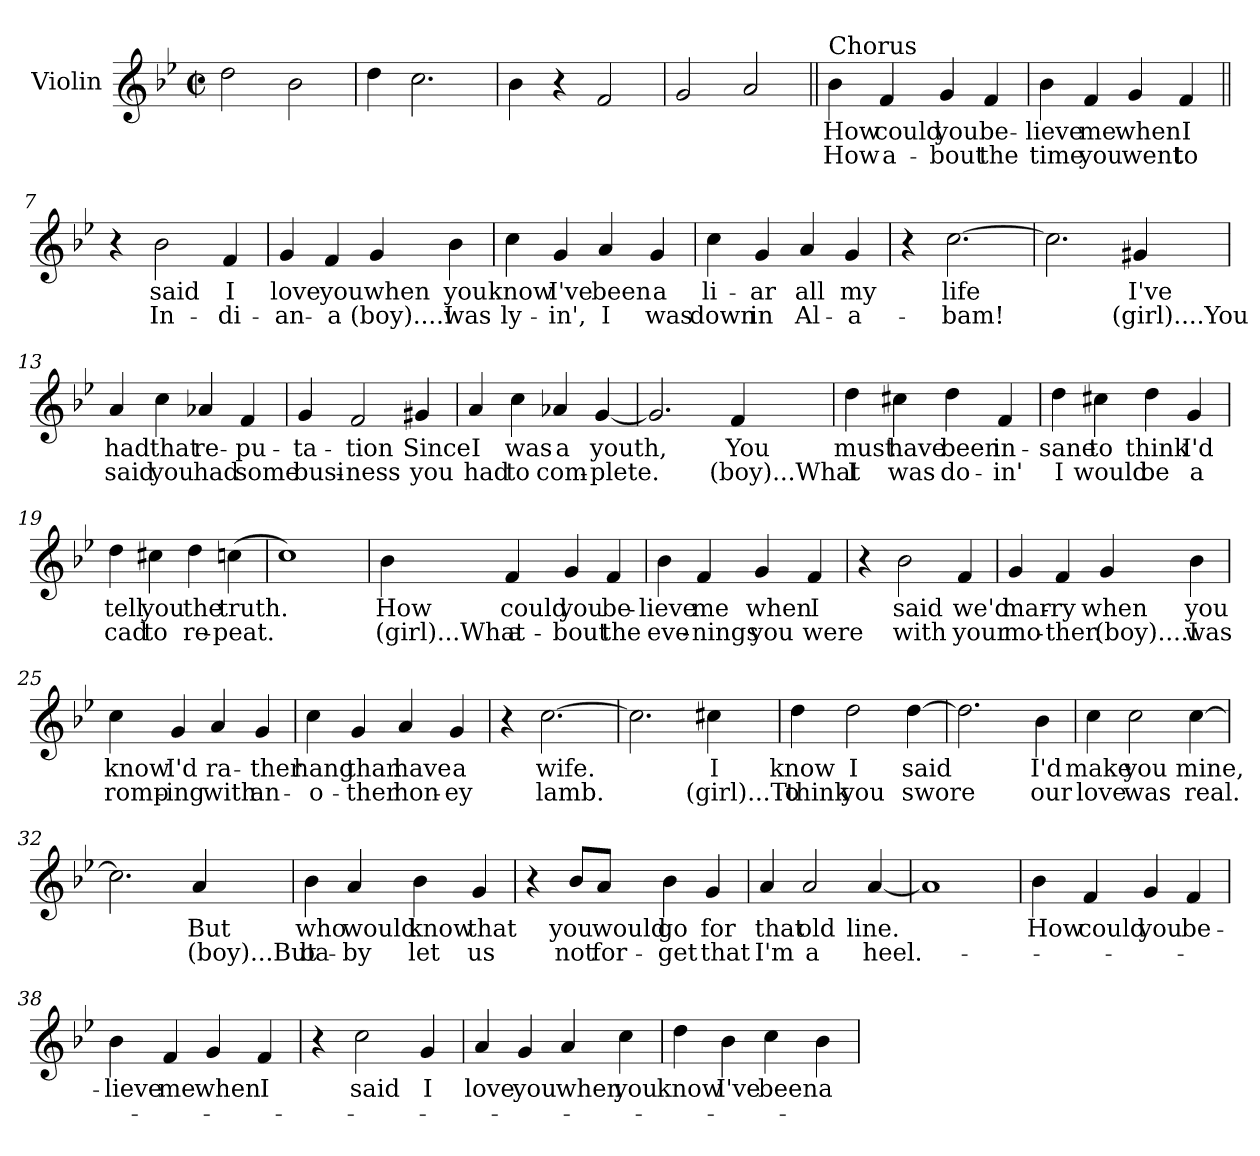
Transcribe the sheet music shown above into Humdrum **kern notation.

**kern	**text	**text
*part1	*part1	*part1
*staff1	*staff1	*staff1
*I"Violin	*	*
*I'Vln	*	*
*clefG2	*	*
*k[b-e-]	*	*
*B-:	*	*
*M2/2	*	*
*met(c|)	*	*
=1	=1	=1
2dd\	.	.
2b-\	.	.
=2	=2	=2
4dd\	.	.
2.cc\	.	.
=3	=3	=3
4b-\	.	.
4r	.	.
2f/	.	.
=4	=4	=4
2g/	.	.
2a/	.	.
=5||	=5||	=5||
!LO:TX:a:t=Chorus	!	!
4b-\	How	How
4f/	could	a-
4g/	you	-bout
4f/	be-	the
=6	=6	=6
4b-\	-lieve	time
4f/	me	you
4g/	when	went
4f/	I	to
!!LO:LB:g=z
=7||	=7||	=7||
4r	.	.
2b-\	said	In-
4f/	I	-di-
=8	=8	=8
4g/	love	-an-
4f/	you	-a
4g/	when	(boy)....I
4b-\	you	was
=9	=9	=9
4cc\	know	ly-
4g/	I've	-in',
4a/	been	I
4g/	a	was
=10	=10	=10
4cc\	li-	down
4g/	-ar	in
4a/	all	Al-
4g/	my	-a-
=11	=11	=11
4r	.	.
[2.cc\	life	-bam!
=12	=12	=12
2.cc\]	.	.
4g#X/	I've	(girl)....You
!!LO:LB:g=z
=13	=13	=13
4a/	had	said
4cc\	that	you
4a-X/	re-	had
4f/	-pu-	some
=14	=14	=14
4g/	-ta-	busi-
2f/	-tion	-ness
4g#X/	Since	you
=15	=15	=15
4a/	I	had
4cc\	was	to
4a-X/	a	com-
[4g/	youth,	-plete.
=16	=16	=16
2.g/]	.	.
4f/	You	(boy)...What
=17	=17	=17
4dd\	must	I
4cc#X\	have	was
4dd\	been	do-
4f/	in-	-in'
!!LO:LB:g=z
=18	=18	=18
4dd\	-sane	I
4cc#X\	to	would
4dd\	think	be
4g/	I'd	a
=19	=19	=19
4dd\	tell	cad
4cc#X\	you	to
4dd\	the	re-
(4ccn\	truth.	-peat.
=20	=20	=20
1cc)	.	.
=21	=21	=21
4b-\	How	(girl)...What
4f/	could	a-
4g/	you	-bout
4f/	be-	the
=22	=22	=22
4b-\	-lieve	eve-
4f/	me	-nings
4g/	when	you
4f/	I	were
!!LO:LB:g=z
=23	=23	=23
4r	.	.
2b-\	said	with
4f/	we'd	your
=24	=24	=24
4g/	mar-	mo-
4f/	-ry	-ther.
4g/	when	(boy)....I
4b-\	you	was
=25	=25	=25
4cc\	know	romp-
4g/	I'd	-ing
4a/	ra-	with
4g/	-ther	an-
=26	=26	=26
4cc\	hang	-o-
4g/	than	-ther
4a/	have	hon-
4g/	a	-ey
=27	=27	=27
4r	.	.
[2.cc\	wife.	lamb.
=28	=28	=28
2.cc\]	.	.
4cc#X\	I	(girl)...To
!!LO:LB:g=z
=29	=29	=29
4dd\	know	think
2dd\	I	you
[4dd\	said	swore
=30	=30	=30
2.dd\]	.	.
4b-\	I'd	our
=31	=31	=31
4cc\	make	love
2cc\	you	was
[4cc\	mine,	real.
=32	=32	=32
2.cc\]	.	.
4a/	But	(boy)...But
=33	=33	=33
4b-\	who	ba-
4a/	would	-by
4b-\	know	let
4g/	that	us
=34	=34	=34
4r	.	.
8b-/L	you	not
8a/J	would	for-
4b-\	go	-get
4g/	for	that
!!LO:LB:g=z
=35	=35	=35
4a/	that	I'm
2a/	old	a
[4a/	line.	heel.-
=36	=36	=36
1a]	.	.
=37	=37	=37
4b-\	How	.
4f/	could	.
4g/	you	.
4f/	be-	.
=38	=38	=38
4b-\	-lieve	.
4f/	me	.
4g/	when	.
4f/	I	.
=39	=39	=39
4r	.	.
2cc\	said	.
4g/	I	.
=40	=40	=40
4a/	love	.
4g/	you	.
4a/	when	.
4cc\	you	.
=41	=41	=41
4dd\	know	.
4b-\	I've	.
4cc\	been	.
4b-\	a	.
=	=	=
*-	*-	*-
